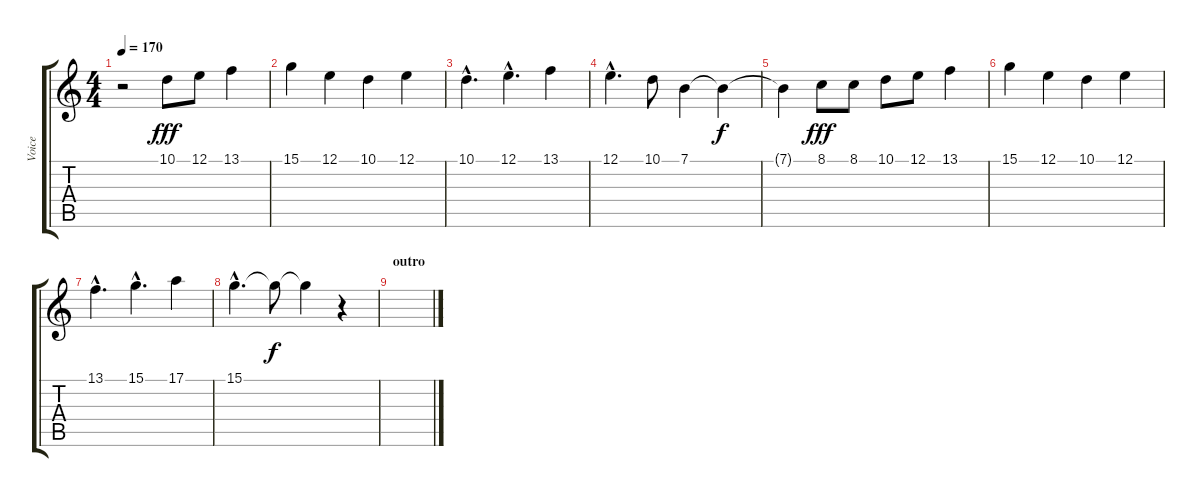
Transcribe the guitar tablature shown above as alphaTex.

\track ("Voice" "Voice") {instrument choiraahs}
\staff {score tabs}
\tuning (E4 B3 G3 D3 A2 E2) {hide}
\ts (4 4)
\tempo 170
\clef g2
\ks c
r.2{dy f} 10.1.8{dy fff} 12.1.8 13.1.4 |
15.1.4 12.1.4 10.1.4 12.1.4 |
10.1{hac}.4{d} 12.1{hac}.4{d} 13.1.4 |
12.1{hac}.4{d} 10.1.8 7.1.4 7.1{t}.4{dy f} |
7.1{t}.4 8.1.8{dy fff} 8.1.8 10.1.8 12.1.8 13.1.4 |
15.1.4 12.1.4 10.1.4 12.1.4 |
13.1{hac}.4{d} 15.1{hac}.4{d} 17.1.4 |
15.1{hac}.4{d} 15.1{t}.8{dy f} 15.1{t}.4 r.4 |
\section ("" "outro")
